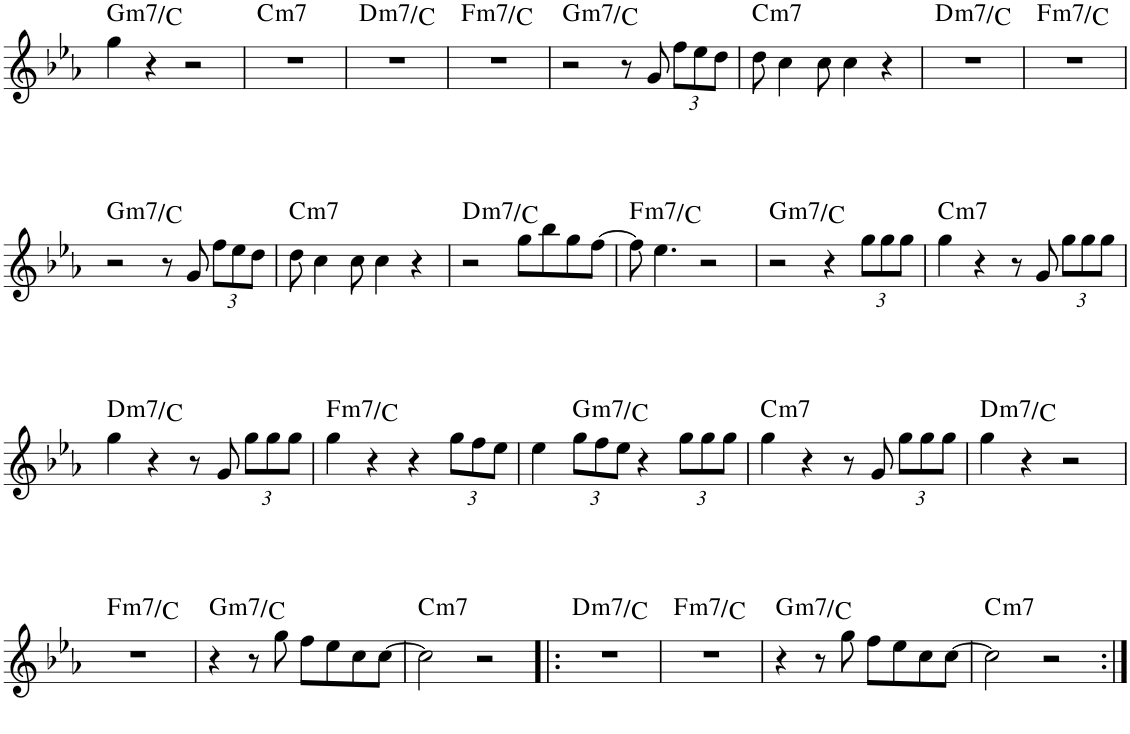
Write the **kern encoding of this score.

**kern	**harte
*part1	*part1
*staff1	*
*I"Piano	*
*I'Pno.	*
!!LO:PB:g=z
*clefG2	*
*k[b-e-a-]	*
*M4/4	*
=52	=52
!	!LO:H:kt=m7
4gg\	G:min7/4
4r	.
2r	.
=53	=53
!	!LO:H:kt=m7
1r	C:min7
=54	=54
!	!LO:H:kt=m7
1r	D:min7/b7
=55	=55
!	!LO:H:kt=m7
1r	F:min7/5
=56	=56
!	!LO:H:kt=m7
2r	G:min7/4
8r	.
8g/	.
*Xbrackettup	*
12ff\L	.
12ee-\	.
12dd\J	.
=57	=57
!	!LO:H:kt=m7
8dd\	C:min7
4cc\	.
8cc\	.
4cc\	.
4r	.
=58	=58
!	!LO:H:kt=m7
1r	D:min7/b7
=59	=59
!	!LO:H:kt=m7
1r	F:min7/5
!!LO:LB:g=z
=60	=60
!	!LO:H:kt=m7
2r	G:min7/4
8r	.
8g/	.
12ff\L	.
12ee-\	.
12dd\J	.
=61	=61
!	!LO:H:kt=m7
8dd\	C:min7
4cc\	.
8cc\	.
4cc\	.
4r	.
=62	=62
!	!LO:H:kt=m7
2r	D:min7/b7
8gg\L	.
8bb-\	.
8gg\	.
[8ff\J	.
=63	=63
!	!LO:H:kt=m7
8ff\]	F:min7/5
4.ee-\	.
2r	.
=64	=64
!	!LO:H:kt=m7
2r	G:min7/4
4r	.
12gg\L	.
12gg\	.
12gg\J	.
=65	=65
!	!LO:H:kt=m7
4gg\	C:min7
4r	.
8r	.
8g/	.
12gg\L	.
12gg\	.
12gg\J	.
!!LO:LB:g=z
=66	=66
!	!LO:H:kt=m7
4gg\	D:min7/b7
4r	.
8r	.
8g/	.
12gg\L	.
12gg\	.
12gg\J	.
=67	=67
!	!LO:H:kt=m7
4gg\	F:min7/5
4r	.
4r	.
12gg\L	.
12ff\	.
12ee-\J	.
=68	=68
4ee-\	.
!	!LO:H:kt=m7
12gg\L	G:min7/4
12ff\	.
12ee-\J	.
4r	.
12gg\L	.
12gg\	.
12gg\J	.
=69	=69
!	!LO:H:kt=m7
4gg\	C:min7
4r	.
8r	.
8g/	.
12gg\L	.
12gg\	.
12gg\J	.
=70	=70
!	!LO:H:kt=m7
4gg\	D:min7/b7
4r	.
2r	.
!!LO:LB:g=z
=71	=71
!	!LO:H:kt=m7
1r	F:min7/5
=72	=72
!	!LO:H:kt=m7
4r	G:min7/4
8r	.
8gg\	.
8ff\L	.
8ee-\	.
8cc\	.
[8cc\J	.
=73	=73
!	!LO:H:kt=m7
2cc\]	C:min7
2r	.
=74!|:	=74!|:
!	!LO:H:kt=m7
1r	D:min7/b7
=75	=75
!	!LO:H:kt=m7
1r	F:min7/5
=76	=76
!	!LO:H:kt=m7
4r	G:min7/4
8r	.
8gg\	.
8ff\L	.
8ee-\	.
8cc\	.
[8cc\J	.
=77	=77
!	!LO:H:kt=m7
2cc\]	C:min7
2r	.
=:|!	=:|!
*-	*-
